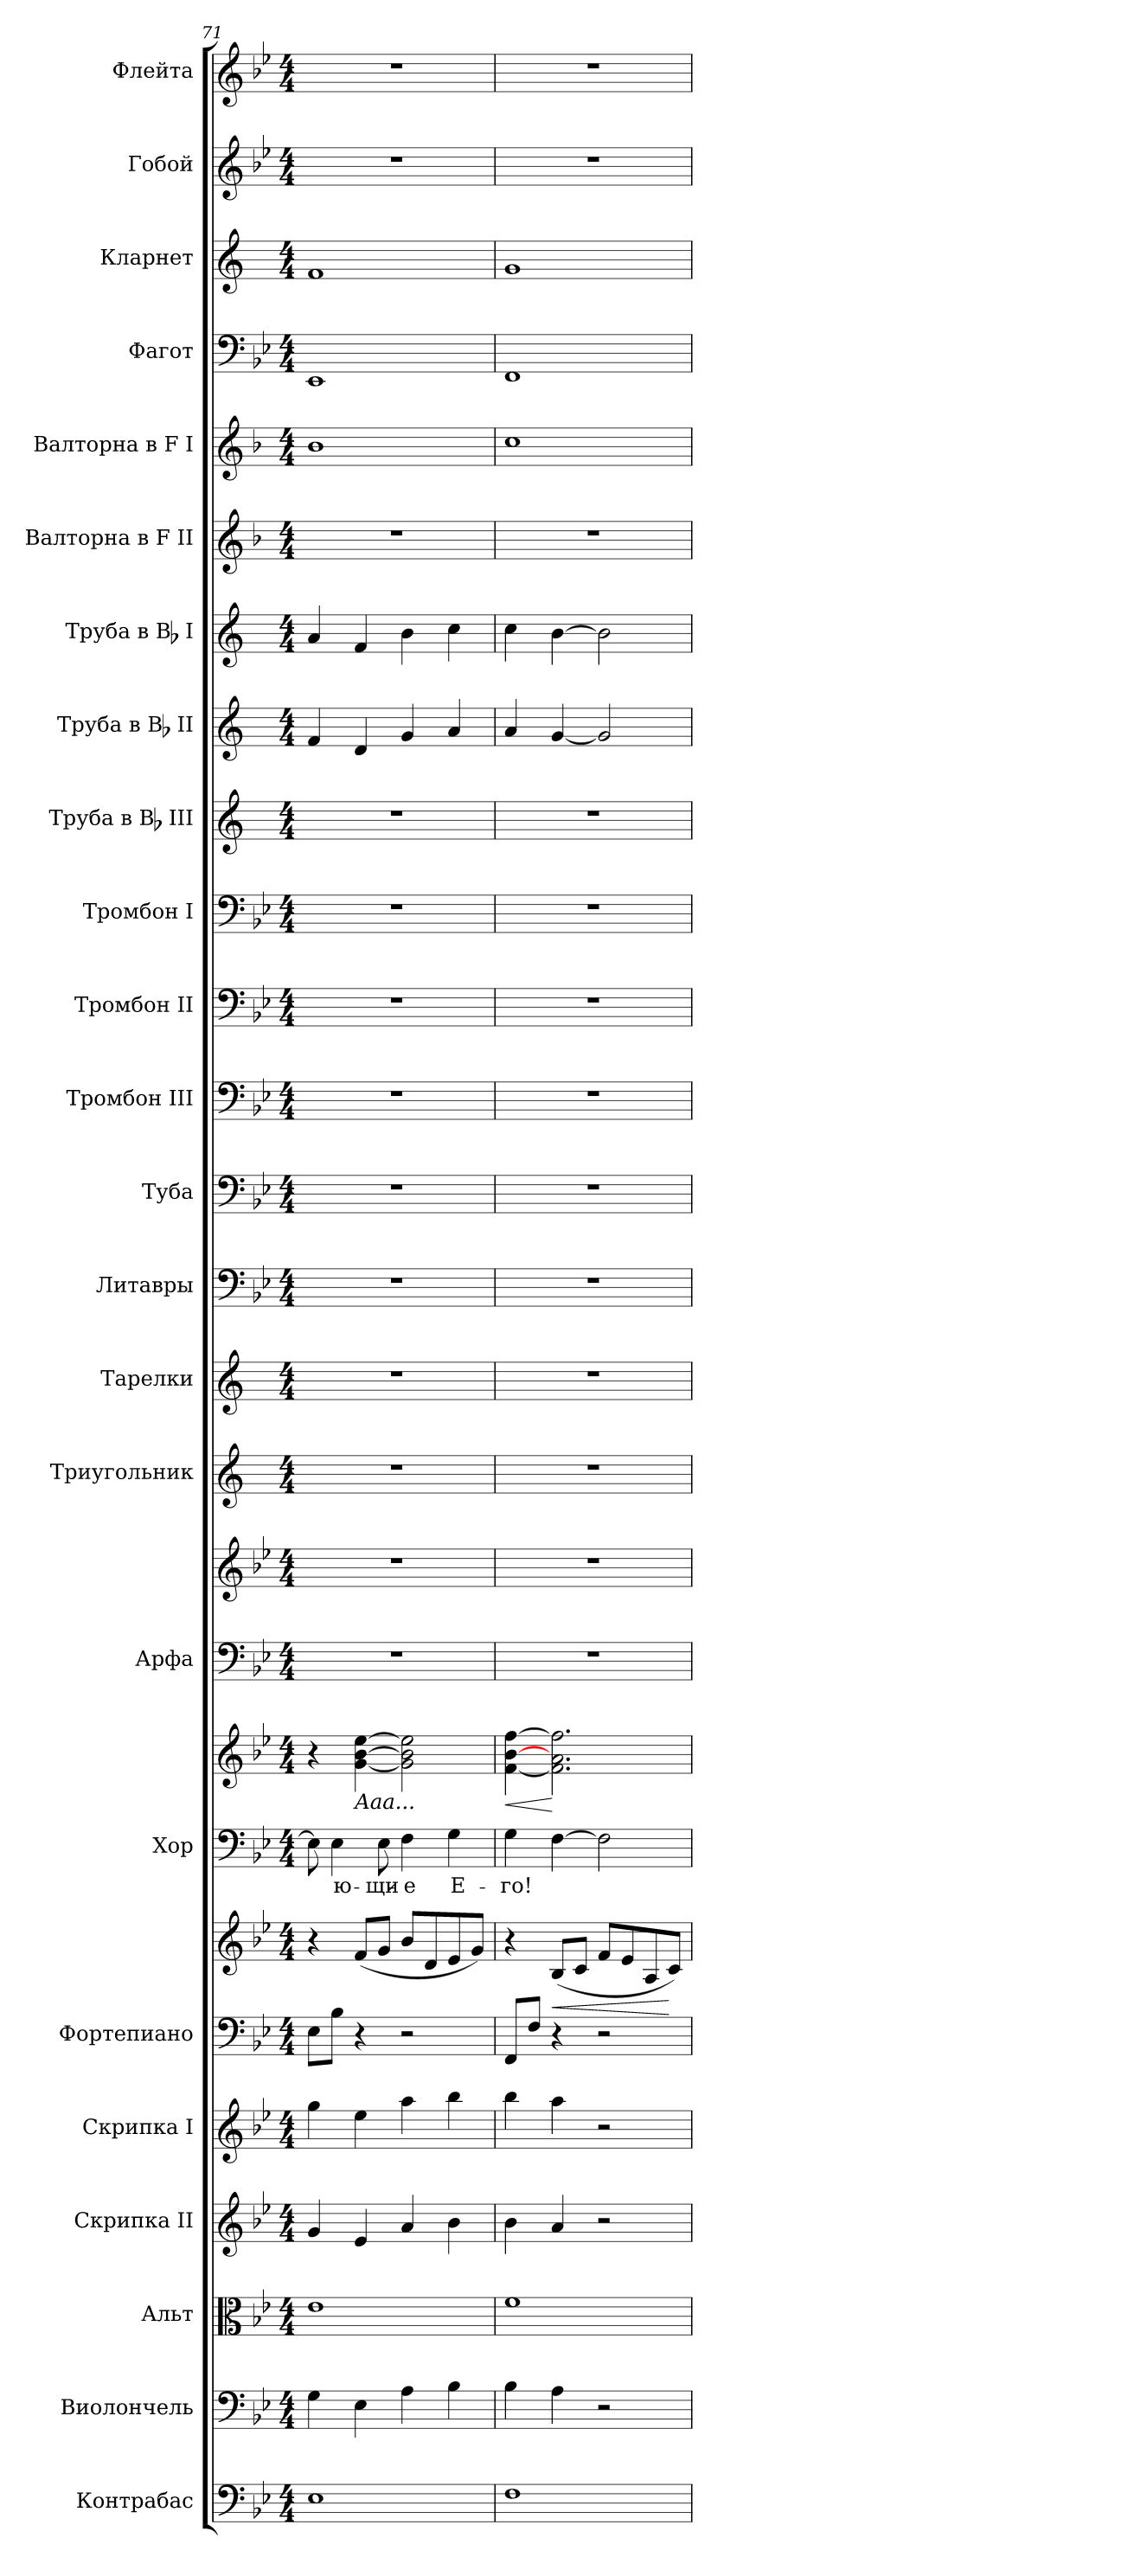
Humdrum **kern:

**kern	**kern	**kern	**kern	**kern	**kern	**kern	**dynam	**kern	**text	**kern	**dynam	**kern	**kern	**kern	**kern	**kern	**kern	**kern	**kern	**kern	**kern	**kern	**kern	**kern	**kern	**kern	**kern	**kern	**kern
*part24	*part23	*part22	*part21	*part20	*part19	*part19	*part19	*part18	*part18	*part18	*part18	*part17	*part17	*part16	*part15	*part14	*part13	*part12	*part11	*part10	*part9	*part8	*part7	*part6	*part5	*part4	*part3	*part2	*part1
*staff27	*staff26	*staff25	*staff24	*staff23	*staff22	*staff21	*staff21/22	*staff20	*staff20	*staff19	*staff19/20	*staff18	*staff17	*staff16	*staff15	*staff14	*staff13	*staff12	*staff11	*staff10	*staff9	*staff8	*staff7	*staff6	*staff5	*staff4	*staff3	*staff2	*staff1
*I"Контрабас	*I"Виолончель	*I"Альт	*I"Скрипка II	*I"Скрипка I	*I"Фортепиано	*	*	*I"Хор	*	*	*	*I"Арфа	*	*I"Триугольник	*I"Тарелки	*I"Литавры	*I"Туба	*I"Тромбон III	*I"Тромбон II	*I"Тромбон I	*I"Труба в Bb III	*I"Труба в Bb II	*I"Труба в Bb I	*I"Валторна в F II	*I"Валторна в F I	*I"Фагот	*I"Кларнет	*I"Гобой	*I"Флейта
*	*	*	*	*	*	*	*	*	*	*	*	*	*	*	*	*	*	*I'Тромб. III	*I'Тромб. II	*I'Тромб. I	*I'Тр. III	*I'Тр. II	*I'Тр. I	*I'Валт. II	*I'Влт. I	*	*	*	*
*clefF4	*clefF4	*clefC3	*clefG2	*clefG2	*clefF4	*clefG2	*	*clefF4	*	*clefG2	*	*clefF4	*clefG2	*clefG2	*clefG2	*clefF4	*clefF4	*clefF4	*clefF4	*clefF4	*clefG2	*clefG2	*clefG2	*clefG2	*clefG2	*clefF4	*clefG2	*clefG2	*clefG2
*ITrd7c12	*	*	*	*	*	*	*	*	*	*	*	*	*	*	*	*	*	*	*	*	*ITrd1c2	*ITrd1c2	*ITrd1c2	*ITrd4c7	*ITrd4c7	*	*ITrd1c2	*	*
*k[b-e-]	*k[b-e-]	*k[b-e-]	*k[b-e-]	*k[b-e-]	*k[b-e-]	*k[b-e-]	*	*k[b-e-]	*	*k[b-e-]	*	*k[b-e-]	*k[b-e-]	*k[]	*k[]	*k[b-e-]	*k[b-e-]	*k[b-e-]	*k[b-e-]	*k[b-e-]	*k[b-e-]	*k[b-e-]	*k[b-e-]	*k[b-e-]	*k[b-e-]	*k[b-e-]	*k[b-e-]	*k[b-e-]	*k[b-e-]
*B-:	*B-:	*B-:	*B-:	*B-:	*B-:	*B-:	*	*B-:	*	*B-:	*	*B-:	*B-:	*C:	*C:	*B-:	*B-:	*B-:	*B-:	*B-:	*B-:	*B-:	*B-:	*B-:	*B-:	*B-:	*B-:	*B-:	*B-:
*M4/4	*M4/4	*M4/4	*M4/4	*M4/4	*M4/4	*M4/4	*	*M4/4	*	*M4/4	*	*M4/4	*M4/4	*M4/4	*M4/4	*M4/4	*M4/4	*M4/4	*M4/4	*M4/4	*M4/4	*M4/4	*M4/4	*M4/4	*M4/4	*M4/4	*M4/4	*M4/4	*M4/4
=71	=71	=71	=71	=71	=71	=71	=71	=71	=71	=71	=71	=71	=71	=71	=71	=71	=71	=71	=71	=71	=71	=71	=71	=71	=71	=71	=71	=71	=71
1EE-i	4Gi\	1e-i	4gi/	4ggi\	8E-i\L	4r	.	8E-i\]	.	4r	.	1r	1r	1r	1r	1r	1r	1r	1r	1r	1r	4e-i/	4gi/	1r	1e-i	1EE-i	1e-i	1r	1r
!	!	!	!	!	!	!	!	!	!LO:LY:b:color=#000000	!	!	!	!	!	!	!	!	!	!	!	!	!	!	!	!	!	!	!	!
.	.	.	.	.	8B-i\J	.	.	4E-i\	-ю-	.	.	.	.	.	.	.	.	.	.	.	.	.	.	.	.	.	.	.	.
!	!	!	!	!	!	!	!	!	!	!LO:TX:b:i:t=Aaa...	!	!	!	!	!	!	!	!	!	!	!	!	!	!	!	!	!	!	!
.	4E-i\	.	4e-i/	4ee-i\	4r	(8fi/L	.	.	.	[<4gi\ [>4b-i [>4ee-i	.	.	.	.	.	.	.	.	.	.	.	4ci/	4e-i/	.	.	.	.	.	.
!	!	!	!	!	!	!	!	!	!LO:LY:b:color=#000000	!	!	!	!	!	!	!	!	!	!	!	!	!	!	!	!	!	!	!	!
.	.	.	.	.	.	8gi/J	.	8E-i\	-щи-	.	.	.	.	.	.	.	.	.	.	.	.	.	.	.	.	.	.	.	.
!	!	!	!	!	!	!	!	!	!LO:LY:b:color=#000000	!	!	!	!	!	!	!	!	!	!	!	!	!	!	!	!	!	!	!	!
.	4Ai\	.	4ai/	4aai\	2r	8b-i/L	.	4Fi\	-е	2gi\] 2b-i] 2ee-i]	.	.	.	.	.	.	.	.	.	.	.	4fi/	4ai\	.	.	.	.	.	.
.	.	.	.	.	.	8di/	.	.	.	.	.	.	.	.	.	.	.	.	.	.	.	.	.	.	.	.	.	.	.
!	!	!	!	!	!	!	!	!	!LO:LY:b:color=#000000	!	!	!	!	!	!	!	!	!	!	!	!	!	!	!	!	!	!	!	!
.	4B-i\	.	4b-i\	4bb-i\	.	8e-i/	.	4Gi\	Е-	.	.	.	.	.	.	.	.	.	.	.	.	4gi/	4b-i\	.	.	.	.	.	.
.	.	.	.	.	.	8gi/J)	.	.	.	.	.	.	.	.	.	.	.	.	.	.	.	.	.	.	.	.	.	.	.
=72	=72	=72	=72	=72	=72	=72	=72	=72	=72	=72	=72	=72	=72	=72	=72	=72	=72	=72	=72	=72	=72	=72	=72	=72	=72	=72	=72	=72	=72
!	!	!	!	!	!	!	!	!	!LO:LY:b:color=#000000	!	!LO:HP:b	!	!	!	!	!	!	!	!	!	!	!	!	!	!	!	!	!	!
1FFi	4B-i\	1fi	4b-i\	4bb-i\	8FFi/L	4r	.	4Gi\	-го!	[<4fi\ [>4b-i [>4ffi	<	1r	1r	1r	1r	1r	1r	1r	1r	1r	1r	4gi/	4b-i\	1r	1fi	1FFi	1fi	1r	1r
.	.	.	.	.	8Fi/J	.	.	.	.	.	.	.	.	.	.	.	.	.	.	.	.	.	.	.	.	.	.	.	.
!	!	!	!	!	!	!	!LO:HP:b	!	!	!	!	!	!	!	!	!	!	!	!	!	!	!	!	!	!	!	!	!	!
.	4Ai\	.	4ai/	4aai\	4r	(8B-i/L	<	[>4Fi\	.	2.fi\] 2.ai 2.ffi]	[ [ [	.	.	.	.	.	.	.	.	.	.	[<4fi/	[>4ai\	.	.	.	.	.	.
.	.	.	.	.	.	8ci/J	.	.	.	.	.	.	.	.	.	.	.	.	.	.	.	.	.	.	.	.	.	.	.
.	2r	.	2r	2r	2r	8fi/L	.	2Fi\]	.	.	.	.	.	.	.	.	.	.	.	.	.	2fi/]	2ai\]	.	.	.	.	.	.
.	.	.	.	.	.	8e-i/	.	.	.	.	.	.	.	.	.	.	.	.	.	.	.	.	.	.	.	.	.	.	.
.	.	.	.	.	.	8Ai/	.	.	.	.	.	.	.	.	.	.	.	.	.	.	.	.	.	.	.	.	.	.	.
.	.	.	.	.	.	8ci/J)	[	.	.	.	.	.	.	.	.	.	.	.	.	.	.	.	.	.	.	.	.	.	.
=	=	=	=	=	=	=	=	=	=	=	=	=	=	=	=	=	=	=	=	=	=	=	=	=	=	=	=	=	=
*-	*-	*-	*-	*-	*-	*-	*-	*-	*-	*-	*-	*-	*-	*-	*-	*-	*-	*-	*-	*-	*-	*-	*-	*-	*-	*-	*-	*-	*-
